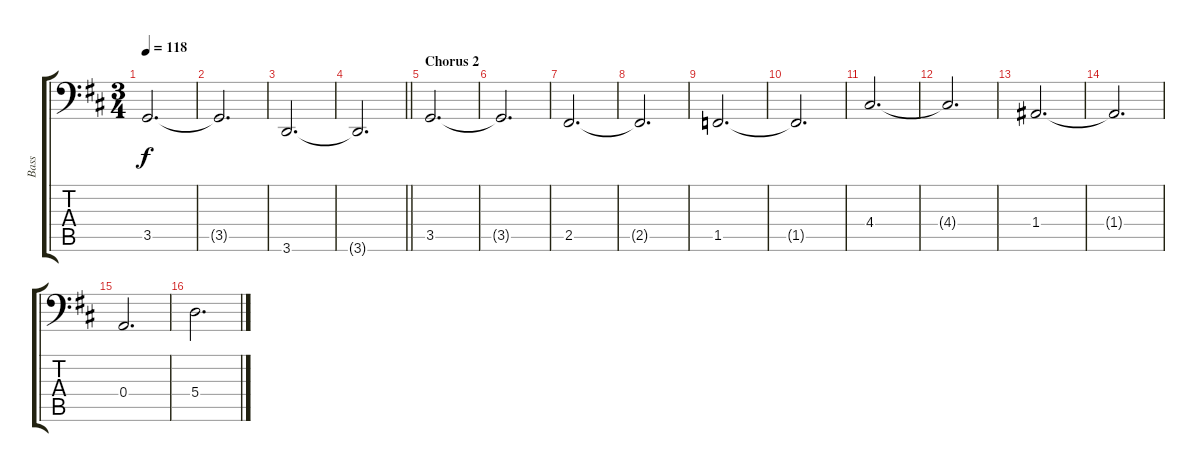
\track ("Bass" "Bass") {instrument electricbassfinger}
\staff {score tabs}
\tuning (C3 G2 D2 A1 E1 B0) {hide}
\ts (3 4)
\tempo 118
\clef f4
\ks d
3.5.2{d dy f} |
3.5{t}.2{d} |
3.6.2{d} |
\barLineRight lightlight
3.6{t}.2{d} |
\section ("" "Chorus 2")
3.5.2{d} |
3.5{t}.2{d} |
2.5.2{d} |
2.5{t}.2{d} |
1.5.2{d} |
1.5{t}.2{d} |
4.4.2{d} |
4.4{t}.2{d} |
1.4.2{d} |
1.4{t}.2{d} |
0.4.2{d} |
5.4.2{d}
